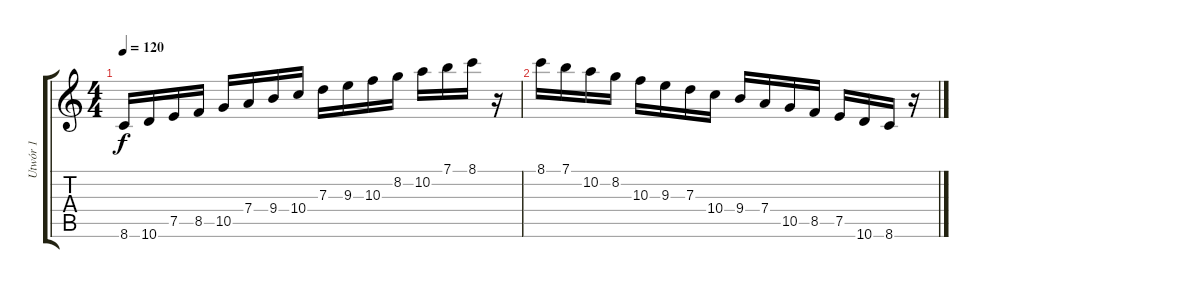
\track ("Utwór 1" "Utwór 1") {instrument overdrivenguitar}
\staff {score tabs}
\tuning (E4 B3 G3 D3 A2 E2) {hide}
\ts (4 4)
\tempo 120
\clef g2
\ks c
8.6.16{dy f instrument overdrivenguitar} 10.6.16 7.5.16 8.5.16 10.5.16 7.4.16 9.4.16 10.4.16 7.3.16 9.3.16 10.3.16 8.2.16 10.2.16 7.1.16 8.1.16 r.16 |
8.1.16 7.1.16 10.2.16 8.2.16 10.3.16 9.3.16 7.3.16 10.4.16 9.4.16 7.4.16 10.5.16 8.5.16 7.5.16 10.6.16 8.6.16 r.16
